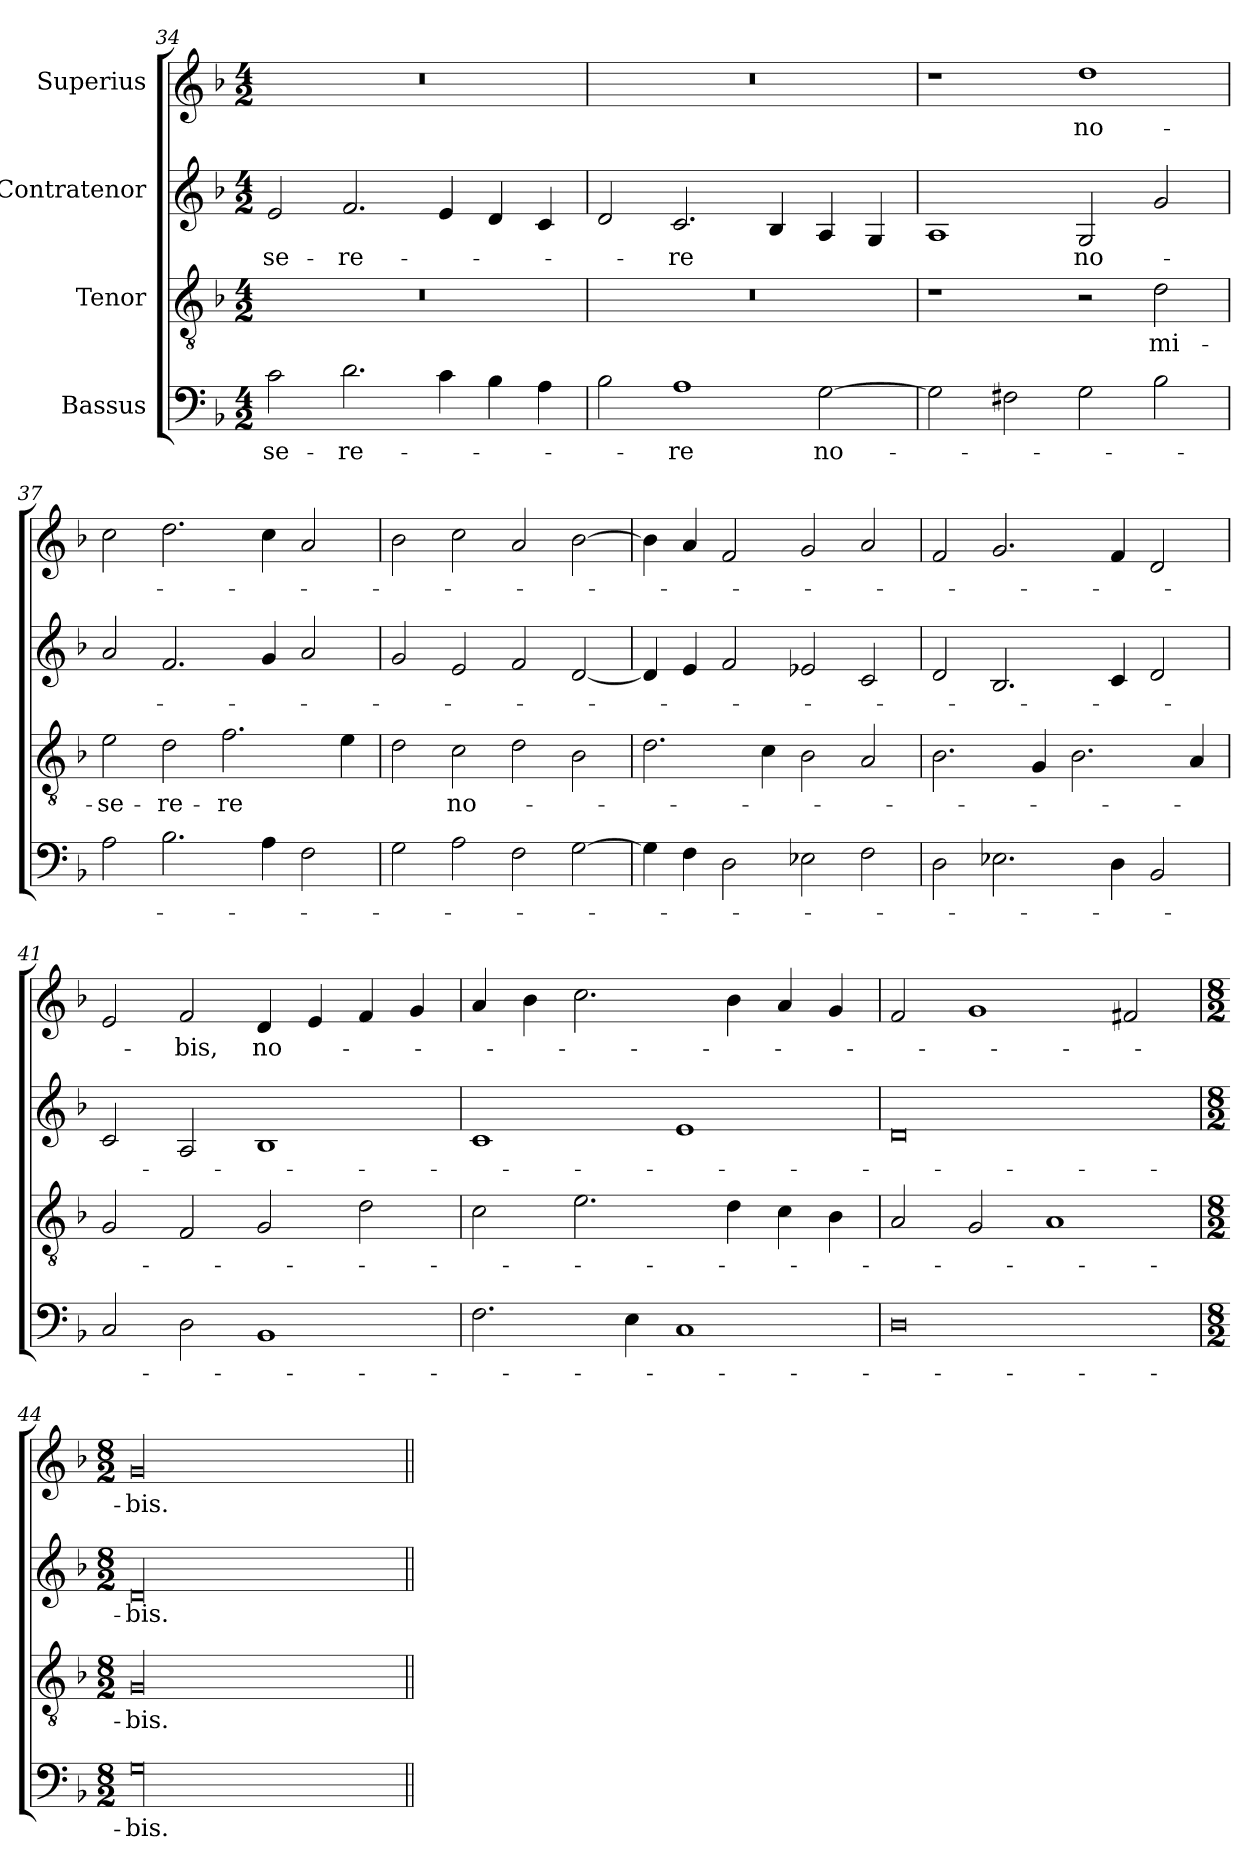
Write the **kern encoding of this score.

**kern	**text	**kern	**text	**kern	**text	**kern	**text
*part4	*part4	*part3	*part3	*part2	*part2	*part1	*part1
*staff4	*staff4	*staff3	*staff3	*staff2	*staff2	*staff1	*staff1
*I"Bassus	*	*I"Tenor	*	*I"Contratenor	*	*I"Superius	*
*clefF4	*	*clefGv2	*	*clefG2	*	*clefG2	*
*k[b-]	*	*k[b-]	*	*k[b-]	*	*k[b-]	*
*M4/2	*	*M4/2	*	*M4/2	*	*M4/2	*
=34	=34	=34	=34	=34	=34	=34	=34
2c\	-se-	0r	.	2e/	-se-	0r	.
2.d\	-re-	.	.	2.f/	-re-	.	.
4c\	.	.	.	4e/	.	.	.
4B-\	.	.	.	4d/	.	.	.
4A\	.	.	.	4c/	.	.	.
=35	=35	=35	=35	=35	=35	=35	=35
2B-\	.	0r	.	2d/	.	0r	.
1A\	-re	.	.	2.c/	-re	.	.
.	.	.	.	4B-/	.	.	.
[2G\	no-	.	.	4A/	.	.	.
.	.	.	.	4G/	.	.	.
=36	=36	=36	=36	=36	=36	=36	=36
2G\]	.	1r	.	1A/	.	1r	.
2F#X\	.	.	.	.	.	.	.
2G\	.	2r	.	2G/	no-	1dd\	no-
2B-\	.	2d\	mi-	2g/	.	.	.
=37	=37	=37	=37	=37	=37	=37	=37
2A\	.	2e\	-se-	2a/	.	2cc\	.
2.B-\	.	2d\	-re-	2.f/	.	2.dd\	.
.	.	2.f\	-re	.	.	.	.
4A\	.	.	.	4g/	.	4cc\	.
2F\	.	.	.	2a/	.	2a/	.
.	.	4e\	.	.	.	.	.
=38	=38	=38	=38	=38	=38	=38	=38
2G\	.	2d\	.	2g/	.	2b-\	.
2A\	.	2c\	no-	2e/	.	2cc\	.
2F\	.	2d\	.	2f/	.	2a/	.
[2G\	.	2B-\	.	[2d/	.	[2b-\	.
=39	=39	=39	=39	=39	=39	=39	=39
4G\]	.	2.d\	.	4d/]	.	4b-\]	.
4F\	.	.	.	4e/	.	4a/	.
2D\	.	.	.	2f/	.	2f/	.
.	.	4c\	.	.	.	.	.
2E-X\	.	2B-\	.	2e-X/	.	2g/	.
2F\	.	2A/	.	2c/	.	2a/	.
=40	=40	=40	=40	=40	=40	=40	=40
2D\	.	2.B-\	.	2d/	.	2f/	.
2.E-X\	.	.	.	2.B-/	.	2.g/	.
.	.	4G/	.	.	.	.	.
.	.	2.B-\	.	.	.	.	.
4D\	.	.	.	4c/	.	4f/	.
2BB-/	.	.	.	2d/	.	2d/	.
.	.	4A/	.	.	.	.	.
=41	=41	=41	=41	=41	=41	=41	=41
2C/	.	2G/	.	2c/	.	2e/	.
2D\	.	2F/	.	2A/	.	2f/	-bis,
1BB-/	.	2G/	.	1B-/	.	4d/	no-
.	.	.	.	.	.	4e/	.
.	.	2d\	.	.	.	4f/	.
.	.	.	.	.	.	4g/	.
=42	=42	=42	=42	=42	=42	=42	=42
2.F\	.	2c\	.	1c/	.	4a/	.
.	.	.	.	.	.	4b-\	.
.	.	2.e\	.	.	.	2.cc\	.
4E\	.	.	.	.	.	.	.
1C/	.	.	.	1e/	.	.	.
.	.	4d\	.	.	.	4b-\	.
.	.	4c\	.	.	.	4a/	.
.	.	4B-\	.	.	.	4g/	.
=43	=43	=43	=43	=43	=43	=43	=43
0D\	.	2A/	.	0d/	.	2f/	.
.	.	2G/	.	.	.	1g/	.
.	.	1A/	.	.	.	.	.
.	.	.	.	.	.	2f#X/	.
=44	=44	=44	=44	=44	=44	=44	=44
*M8/2	*	*M8/2	*	*M8/2	*	*M8/2	*
00G\	-bis.	00G/	-bis.	00d/	-bis.	00g/	-bis.
=||	=||	=||	=||	=||	=||	=||	=||
*-	*-	*-	*-	*-	*-	*-	*-
